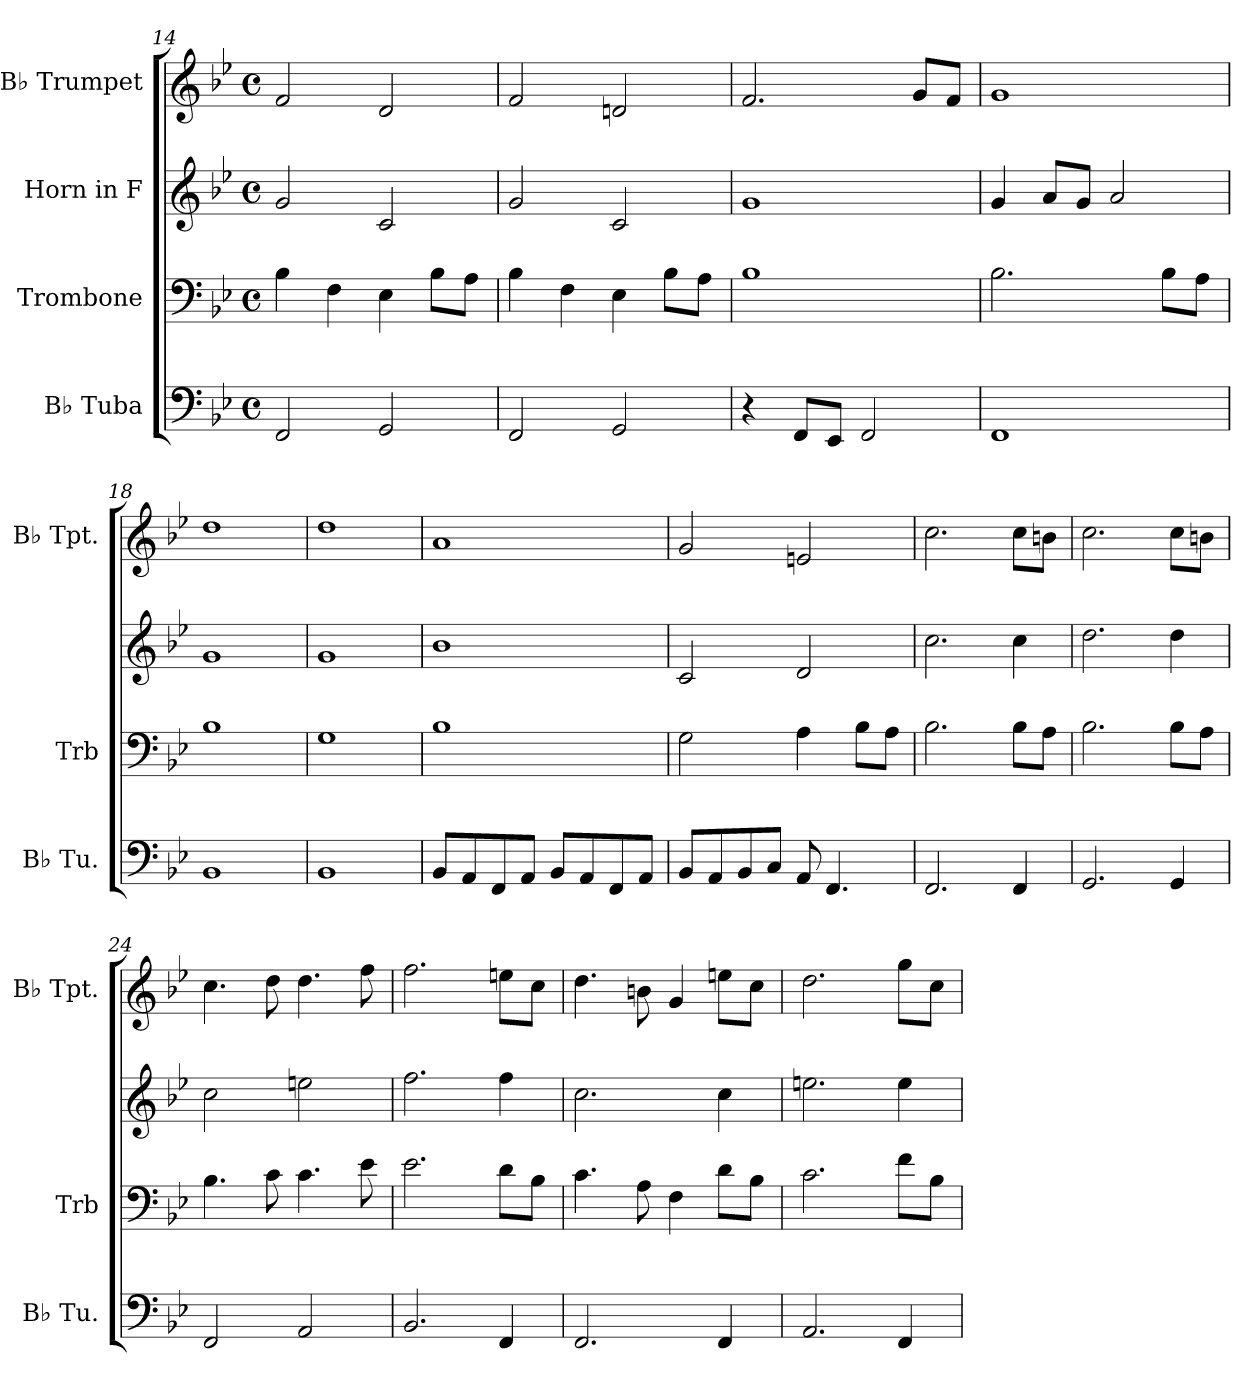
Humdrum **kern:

**kern	**kern	**kern	**kern
*part4	*part3	*part2	*part1
*staff4	*staff3	*staff2	*staff1
*I"B♭ Tuba	*I"Trombone	*I"Horn in F	*I"B♭ Trumpet
*I'B♭ Tu.	*I'Trb	*	*I'B♭ Tpt.
!!LO:LB:g=z
*clefF4	*clefF4	*clefG2	*clefG2
*	*	*ITrd4c7	*ITrd1c2
*k[b-e-]	*k[b-e-]	*k[b-e-a-]	*k[b-e-a-d-]
*M4/4	*M4/4	*M4/4	*M4/4
*met(c)	*met(c)	*met(c)	*met(c)
=14	=14	=14	=14
2FF/	4B-\	2c/	2e-/
.	4F\	.	.
2GG/	4E-\	2F/	2c/
.	8B-\L	.	.
.	8A\J	.	.
=15	=15	=15	=15
2FF/	4B-\	2c/	2e-/
.	4F\	.	.
2GG/	4E-\	2F/	2cn/
.	8B-\L	.	.
.	8A\J	.	.
=16	=16	=16	=16
4r	1B-	1c	2.e-/
8FF/L	.	.	.
8EE-/J	.	.	.
2FF/	.	.	.
.	.	.	8f/L
.	.	.	8e-/J
=17	=17	=17	=17
1FF	2.B-\	4c/	1f
.	.	8d/L	.
.	.	8c/J	.
.	.	2d/	.
.	8B-\L	.	.
.	8A\J	.	.
=18	=18	=18	=18
1BB-	1B-	1c	1cc
=19	=19	=19	=19
1BB-	1G	1c	1cc
=20	=20	=20	=20
8BB-/L	1B-	1e-	1g
8AA/	.	.	.
8FF/	.	.	.
8AA/J	.	.	.
8BB-/L	.	.	.
8AA/	.	.	.
8FF/	.	.	.
8AA/J	.	.	.
!!LO:PB:g=z
=21	=21	=21	=21
8BB-/L	2G\	2F/	2f/
8AA/	.	.	.
8BB-/	.	.	.
8C/J	.	.	.
8AA/	4A\	2G/	2dn/
4.FF/	.	.	.
.	8B-\L	.	.
.	8A\J	.	.
=22	=22	=22	=22
2.FF/	2.B-\	2.f\	2.b-\
4FF/	8B-\L	4f\	8b-\L
.	8A\J	.	8an\J
=23	=23	=23	=23
2.GG/	2.B-\	2.g\	2.b-\
4GG/	8B-\L	4g\	8b-\L
.	8A\J	.	8an\J
=24	=24	=24	=24
2FF/	4.B-\	2f\	4.b-\
.	8c\	.	8cc\
2AA/	4.c\	2an\	4.cc\
.	8e-\	.	8ee-\
=25	=25	=25	=25
2.BB-/	2.e-\	2.b-\	2.ee-\
4FF/	8d\L	4b-\	8ddn\L
.	8B-\J	.	8b-\J
=26	=26	=26	=26
2.FF/	4.c\	2.f\	4.cc\
.	8A\	.	8an\
.	4F\	.	4f/
4FF/	8d\L	4f\	8ddn\L
.	8B-\J	.	8b-\J
!!LO:LB:g=z
=27	=27	=27	=27
2.AA/	2.c\	2.an\	2.cc\
4FF/	8f\L	4a\	8ff\L
.	8B-\J	.	8b-\J
=	=	=	=
*-	*-	*-	*-
